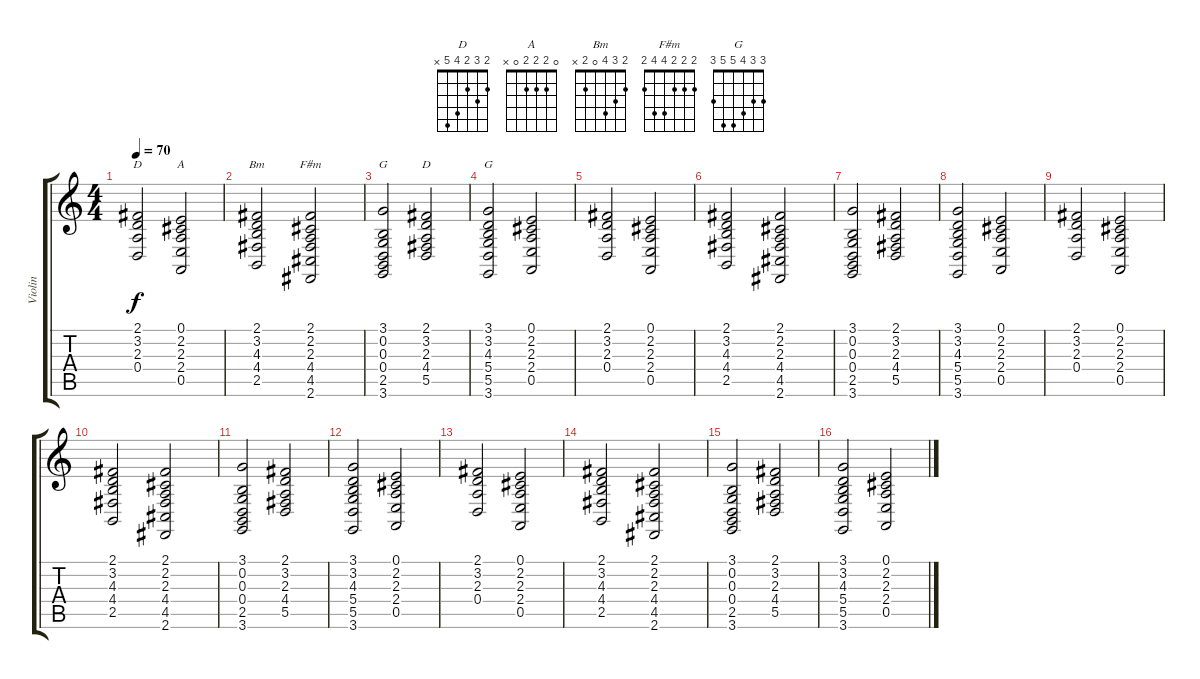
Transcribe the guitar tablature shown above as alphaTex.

\track ("Violin" "Violin") {instrument violin}
\staff {score tabs}
\tuning (E4 B3 G3 D3 A2 E2) {hide}
\chord ("D" 2 3 2 0 x x)
\chord ("A" 0 2 2 2 0 x)
\chord ("Bm" 2 3 4 0 2 x)
\chord ("F#m" 2 2 2 4 4 2)
\chord ("G" 3 0 0 0 2 3)
\chord ("D" 2 3 2 4 5 x)
\chord ("G" 3 3 4 5 5 3)
\ts (4 4)
\tempo 70
\clef g2
\ks c
(2.1 3.2 2.3 0.4).2{ch "D" dy f} (0.1 2.2 2.3 2.4 0.5).2{ch "A"} |
(2.1 3.2 4.3 4.4 2.5).2{ch "Bm"} (2.1 2.2 2.3 4.4 4.5 2.6).2{ch "F#m"} |
(3.1 0.2 0.3 0.4 2.5 3.6).2{ch "G"} (2.1 3.2 2.3 4.4 5.5).2{ch "D"} |
(3.1 3.2 4.3 5.4 5.5 3.6).2{ch "G"} (0.1 2.2 2.3 2.4 0.5).2 |
(2.1 3.2 2.3 0.4).2 (0.1 2.2 2.3 2.4 0.5).2 |
(2.1 3.2 4.3 4.4 2.5).2 (2.1 2.2 2.3 4.4 4.5 2.6).2 |
(3.1 0.2 0.3 0.4 2.5 3.6).2 (2.1 3.2 2.3 4.4 5.5).2 |
(3.1 3.2 4.3 5.4 5.5 3.6).2 (0.1 2.2 2.3 2.4 0.5).2 |
(2.1 3.2 2.3 0.4).2 (0.1 2.2 2.3 2.4 0.5).2 |
(2.1 3.2 4.3 4.4 2.5).2 (2.1 2.2 2.3 4.4 4.5 2.6).2 |
(3.1 0.2 0.3 0.4 2.5 3.6).2 (2.1 3.2 2.3 4.4 5.5).2 |
(3.1 3.2 4.3 5.4 5.5 3.6).2 (0.1 2.2 2.3 2.4 0.5).2 |
(2.1 3.2 2.3 0.4).2 (0.1 2.2 2.3 2.4 0.5).2 |
(2.1 3.2 4.3 4.4 2.5).2 (2.1 2.2 2.3 4.4 4.5 2.6).2 |
(3.1 0.2 0.3 0.4 2.5 3.6).2 (2.1 3.2 2.3 4.4 5.5).2 |
(3.1 3.2 4.3 5.4 5.5 3.6).2 (0.1 2.2 2.3 2.4 0.5).2
